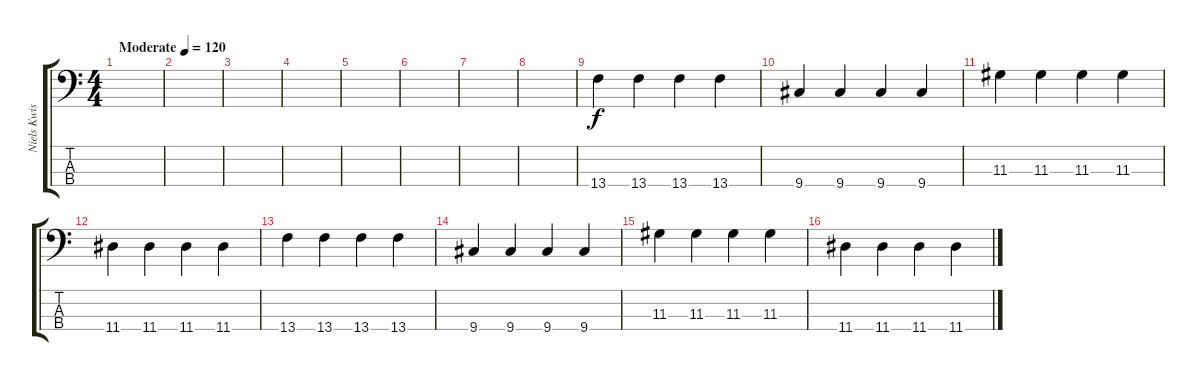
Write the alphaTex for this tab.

\track ("Niels Kwist" "Niels Kwis") {instrument electricbasspick}
\staff {score tabs}
\tuning (G2 D2 A1 E1) {hide}
\ts (4 4)
\tempo (120 "Moderate")
\clef f4
\ks c
|
|
|
|
|
|
|
|
13.4.4 13.4.4 13.4.4 13.4.4 |
9.4.4 9.4.4 9.4.4 9.4.4 |
11.3.4 11.3.4 11.3.4 11.3.4 |
11.4.4 11.4.4 11.4.4 11.4.4 |
13.4.4 13.4.4 13.4.4 13.4.4 |
9.4.4 9.4.4 9.4.4 9.4.4 |
11.3.4 11.3.4 11.3.4 11.3.4 |
11.4.4 11.4.4 11.4.4 11.4.4
